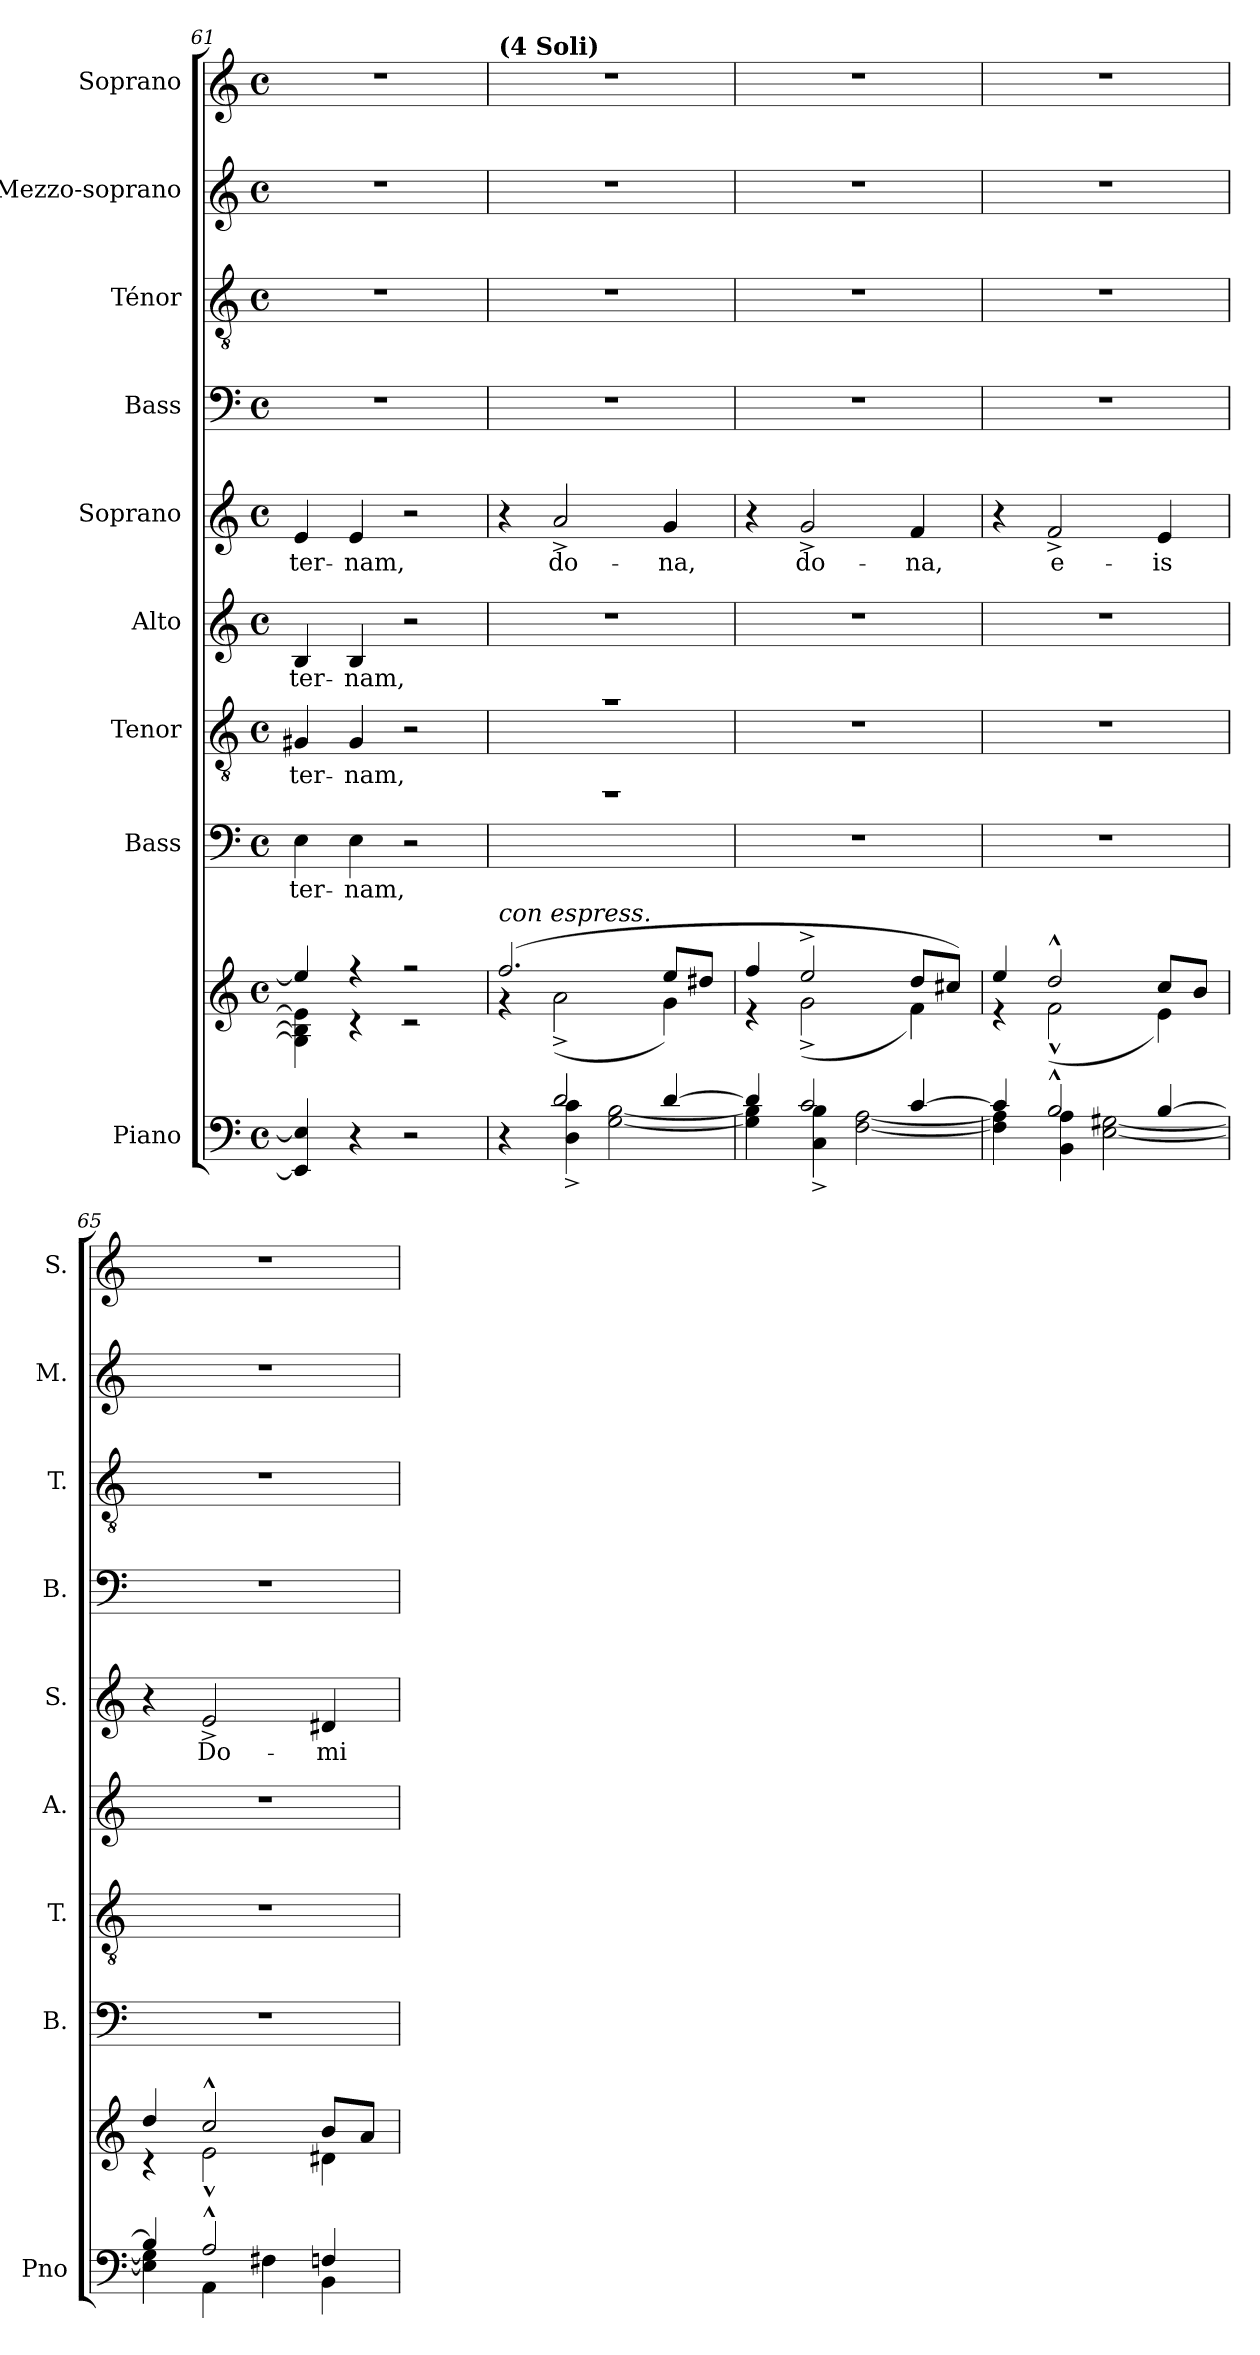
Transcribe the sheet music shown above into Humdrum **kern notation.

**kern	**kern	**kern	**text	**kern	**text	**kern	**text	**kern	**text	**kern	**kern	**kern	**kern
*part9	*part9	*part8	*part8	*part7	*part7	*part6	*part6	*part5	*part5	*part4	*part3	*part2	*part1
*staff10	*staff9	*staff8	*staff8	*staff7	*staff7	*staff6	*staff6	*staff5	*staff5	*staff4	*staff3	*staff2	*staff1
*I"Piano	*	*I"Bass	*	*I"Tenor	*	*I"Alto	*	*I"Soprano	*	*I"Bass	*I"Ténor	*I"Mezzo-soprano	*I"Soprano
*I'Pno	*	*I'B.	*	*I'T.	*	*I'A.	*	*I'S.	*	*I'B.	*I'T.	*I'M.	*I'S.
*clefF4	*clefG2	*clefF4	*	*clefGv2	*	*clefG2	*	*clefG2	*	*clefF4	*clefGv2	*clefG2	*clefG2
*k[]	*k[]	*k[]	*	*k[]	*	*k[]	*	*k[]	*	*k[]	*k[]	*k[]	*k[]
*M4/4	*M4/4	*M4/4	*	*M4/4	*	*M4/4	*	*M4/4	*	*M4/4	*M4/4	*M4/4	*M4/4
*met(c)	*met(c)	*met(c)	*	*met(c)	*	*met(c)	*	*met(c)	*	*met(c)	*met(c)	*met(c)	*met(c)
=61	=61	=61	=61	=61	=61	=61	=61	=61	=61	=61	=61	=61	=61
*	*^	*	*	*	*	*	*	*	*	*	*	*	*
!	!	!	!	!LO:LY:b	!	!LO:LY:b	!	!LO:LY:b	!	!LO:LY:b	!	!	!	!
4EE/] 4E/]	4ee/]	4G#\] 4B\] 4e\]	4E\	-ter-	4G#X/	-ter-	4B/	-ter-	4e/	-ter-	1r	1r	1r	1r
!	!	!	!	!LO:LY:b	!	!LO:LY:b	!	!LO:LY:b	!	!LO:LY:b	!	!	!	!
4r	4r	4r	4E\	-nam,	4G#/	-nam,	4B/	-nam,	4e/	-nam,	.	.	.	.
2r	2r	2r	2r	.	2r	.	2r	.	2r	.	.	.	.	.
=62	=62	=62	=62	=62	=62	=62	=62	=62	=62	=62	=62	=62	=62	=62
*^	*	*	*^	*	*^	*	*^	*	*	*	*	*	*	*
!	!	!	!	!	!	!	!	!	!	!	!	!	!	!	!	!	!	!LO:TX:a:B:t=(4 Soli)
!	!	!LO:TX:a:i:t=con espress.	!	!	!	!	!	!	!	!	!	!	!	!	!	!	!	!
4r	4ryy	(2.ff/	4r	1r	1cyy	.	1r	1cyy	.	1r	1cyy	.	4r	.	1r	1r	1r	1r
!	!	!	!	!	!	!	!	!	!	!	!	!	!	!LO:LY:b	!	!	!	!
2d/	4D\^ 4c\^	.	(2a^\	.	.	.	.	.	.	.	.	.	2a^/	do-	.	.	.	.
.	[2G\ [2B\	.	.	.	.	.	.	.	.	.	.	.	.	.	.	.	.	.
!	!	!	!	!	!	!	!	!	!	!	!	!	!	!LO:LY:b	!	!	!	!
[4d/	.	8ee/L	4g\)	.	.	.	.	.	.	.	.	.	4g/	-na,	.	.	.	.
.	.	8dd#X/J	.	.	.	.	.	.	.	.	.	.	.	.	.	.	.	.
*	*	*	*	*v	*v	*	*	*	*	*v	*v	*	*	*	*	*	*	*
*	*	*	*	*	*	*v	*v	*	*	*	*	*	*	*	*	*
=63	=63	=63	=63	=63	=63	=63	=63	=63	=63	=63	=63	=63	=63	=63	=63
4d/]	4G\] 4B\]	4ff/	4r	1r	.	1r	.	1r	.	4r	.	1r	1r	1r	1r
!	!	!	!	!	!	!	!	!	!	!	!LO:LY:b	!	!	!	!
2c/	4C\^ 4B\^	2ee^/	(2g^\	.	.	.	.	.	.	2g^/	do-	.	.	.	.
.	[2F\ [2A\	.	.	.	.	.	.	.	.	.	.	.	.	.	.
!	!	!	!	!	!	!	!	!	!	!	!LO:LY:b	!	!	!	!
[4c/	.	8dd/L	4f\)	.	.	.	.	.	.	4f/	-na,	.	.	.	.
.	.	8cc#X/J)	.	.	.	.	.	.	.	.	.	.	.	.	.
!!LO:LB:g=z
=64	=64	=64	=64	=64	=64	=64	=64	=64	=64	=64	=64	=64	=64	=64	=64
4c/]	4F\] 4A\]	4ee/	4r	1r	.	1r	.	1r	.	4r	.	1r	1r	1r	1r
!	!	!	!	!	!	!	!	!	!	!	!LO:LY:b	!	!	!	!
2B^^/	4BB\ 4A\	2dd^^/	(2f^^\	.	.	.	.	.	.	2f^/	e-	.	.	.	.
.	[2E\ [2G#X\	.	.	.	.	.	.	.	.	.	.	.	.	.	.
!	!	!	!	!	!	!	!	!	!	!	!LO:LY:b	!	!	!	!
[4B/	.	8cc/L	4e\)	.	.	.	.	.	.	4e/	-is	.	.	.	.
.	.	8b/J	.	.	.	.	.	.	.	.	.	.	.	.	.
=65	=65	=65	=65	=65	=65	=65	=65	=65	=65	=65	=65	=65	=65	=65	=65
4B/]	4E\] 4G#\]	4dd/	4r	1r	.	1r	.	1r	.	4r	.	1r	1r	1r	1r
!	!	!	!	!	!	!	!	!	!	!	!LO:LY:b	!	!	!	!
2A^^/	4AA\	2cc^^/	2e^^\	.	.	.	.	.	.	2e^/	Do-	.	.	.	.
.	4F#X\	.	.	.	.	.	.	.	.	.	.	.	.	.	.
!	!	!	!	!	!	!	!	!	!	!	!LO:LY:b	!	!	!	!
4Fn/	4BB\	8b/L	4d#X\	.	.	.	.	.	.	4d#X/	-mi-	.	.	.	.
.	.	8a/J	.	.	.	.	.	.	.	.	.	.	.	.	.
*v	*v	*	*	*	*	*	*	*	*	*	*	*	*	*	*
*	*v	*v	*	*	*	*	*	*	*	*	*	*	*	*
=	=	=	=	=	=	=	=	=	=	=	=	=	=
*-	*-	*-	*-	*-	*-	*-	*-	*-	*-	*-	*-	*-	*-
